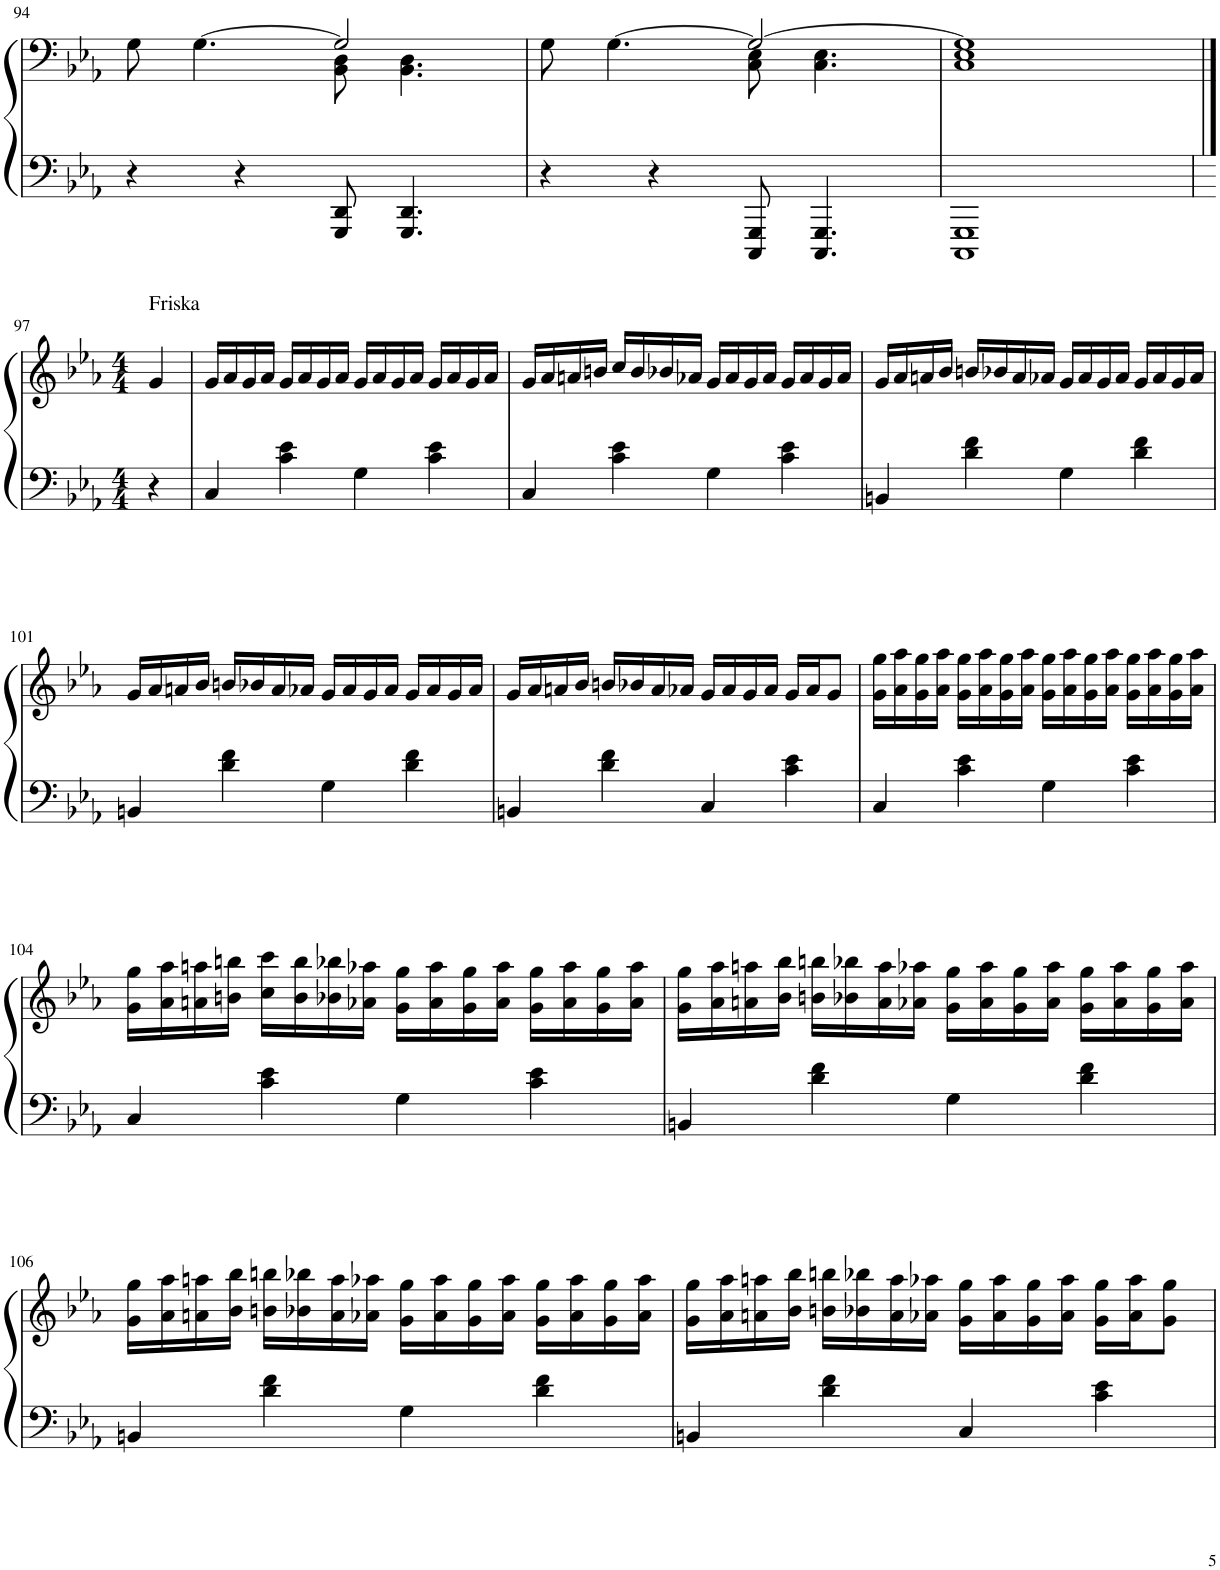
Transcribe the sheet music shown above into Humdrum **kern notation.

**kern	**kern
*part2	*part1
*staff2	*staff1
*I"Piano	*I"Piano
*I'Pno	*I'Pno
!!LO:PB:g=z
*clefF4	*clefF4
*k[b-e-a-]	*k[b-e-a-]
*M4/4	*M4/4
=94	=94
*	*^
4r	8G\	2ryy
.	[4.G\	.
4r	.	.
8GGG/ 8DD/	2G/]	8BB-\ 8D\
4.GGG/ 4.DD/	.	4.BB-\ 4.D\
=95	=95	=95
4r	8G\	2ryy
.	[4.G\	.
4r	.	.
8CCC/ 8GGG/	2G/_	8C\ 8E-\
4.CCC/ 4.GGG/	.	4.C\ 4.E-\
=96	=96	=96
1CCC 1GGG	1G]	1C 1E-
*	*v	*v
!!LO:LB:g=z
==97	==97
*	*clefG2
*M4/4	*M4/4
*	*^
!	!LO:TX:a:t=Friska	!
*	*v	*v
4r	4g/
=98	=98
4C/	16g/LL
.	16a-/
.	16g/
.	16a-/JJ
4c\ 4e-\	16g/LL
.	16a-/
.	16g/
.	16a-/JJ
4G\	16g/LL
.	16a-/
.	16g/
.	16a-/JJ
4c\ 4e-\	16g/LL
.	16a-/
.	16g/
.	16a-/JJ
=99	=99
4C/	16g/LL
.	16a-/
.	16an/
.	16bn/JJ
4c\ 4e-\	16cc/LL
.	16b/
.	16b-X/
.	16a-X/JJ
4G\	16g/LL
.	16a-/
.	16g/
.	16a-/JJ
4c\ 4e-\	16g/LL
.	16a-/
.	16g/
.	16a-/JJ
=100	=100
4BBn/	16g/LL
.	16a-/
.	16an/
.	16b-/JJ
4d\ 4f\	16bn/LL
.	16b-X/
.	16a/
.	16a-X/JJ
4G\	16g/LL
.	16a-/
.	16g/
.	16a-/JJ
4d\ 4f\	16g/LL
.	16a-/
.	16g/
.	16a-/JJ
!!LO:LB:g=z
=101	=101
4BBn/	16g/LL
.	16a-/
.	16an/
.	16b-/JJ
4d\ 4f\	16bn/LL
.	16b-X/
.	16a/
.	16a-X/JJ
4G\	16g/LL
.	16a-/
.	16g/
.	16a-/JJ
4d\ 4f\	16g/LL
.	16a-/
.	16g/
.	16a-/JJ
=102	=102
4BBn/	16g/LL
.	16a-/
.	16an/
.	16b-/JJ
4d\ 4f\	16bn/LL
.	16b-X/
.	16a/
.	16a-X/JJ
4C/	16g/LL
.	16a-/
.	16g/
.	16a-/JJ
4c\ 4e-\	16g/LL
.	16a-/J
.	8g/J
=103	=103
4C/	16g\ 16gg\LL
.	16a-\ 16aa-\
.	16g\ 16gg\
.	16a-\ 16aa-\JJ
4c\ 4e-\	16g\ 16gg\LL
.	16a-\ 16aa-\
.	16g\ 16gg\
.	16a-\ 16aa-\JJ
4G\	16g\ 16gg\LL
.	16a-\ 16aa-\
.	16g\ 16gg\
.	16a-\ 16aa-\JJ
4c\ 4e-\	16g\ 16gg\LL
.	16a-\ 16aa-\
.	16g\ 16gg\
.	16a-\ 16aa-\JJ
!!LO:LB:g=z
=104	=104
4C/	16g\ 16gg\LL
.	16a-\ 16aa-\
.	16an\ 16aan\
.	16bn\ 16bbn\JJ
4c\ 4e-\	16cc\ 16ccc\LL
.	16b\ 16bb\
.	16b-X\ 16bb-X\
.	16a-X\ 16aa-X\JJ
4G\	16g\ 16gg\LL
.	16a-\ 16aa-\
.	16g\ 16gg\
.	16a-\ 16aa-\JJ
4c\ 4e-\	16g\ 16gg\LL
.	16a-\ 16aa-\
.	16g\ 16gg\
.	16a-\ 16aa-\JJ
=105	=105
4BBn/	16g\ 16gg\LL
.	16a-\ 16aa-\
.	16an\ 16aan\
.	16b-\ 16bb-\JJ
4d\ 4f\	16bn\ 16bbn\LL
.	16b-X\ 16bb-X\
.	16a\ 16aa\
.	16a-X\ 16aa-X\JJ
4G\	16g\ 16gg\LL
.	16a-\ 16aa-\
.	16g\ 16gg\
.	16a-\ 16aa-\JJ
4d\ 4f\	16g\ 16gg\LL
.	16a-\ 16aa-\
.	16g\ 16gg\
.	16a-\ 16aa-\JJ
!!LO:LB:g=z
=106	=106
4BBn/	16g\ 16gg\LL
.	16a-\ 16aa-\
.	16an\ 16aan\
.	16b-\ 16bb-\JJ
4d\ 4f\	16bn\ 16bbn\LL
.	16b-X\ 16bb-X\
.	16a\ 16aa\
.	16a-X\ 16aa-X\JJ
4G\	16g\ 16gg\LL
.	16a-\ 16aa-\
.	16g\ 16gg\
.	16a-\ 16aa-\JJ
4d\ 4f\	16g\ 16gg\LL
.	16a-\ 16aa-\
.	16g\ 16gg\
.	16a-\ 16aa-\JJ
=107	=107
4BBn/	16g\ 16gg\LL
.	16a-\ 16aa-\
.	16an\ 16aan\
.	16b-\ 16bb-\JJ
4d\ 4f\	16bn\ 16bbn\LL
.	16b-X\ 16bb-X\
.	16a\ 16aa\
.	16a-X\ 16aa-X\JJ
4C/	16g\ 16gg\LL
.	16a-\ 16aa-\
.	16g\ 16gg\
.	16a-\ 16aa-\JJ
4c\ 4e-\	16g\ 16gg\LL
.	16a-\ 16aa-\J
.	8g\ 8gg\J
=	=
*-	*-
